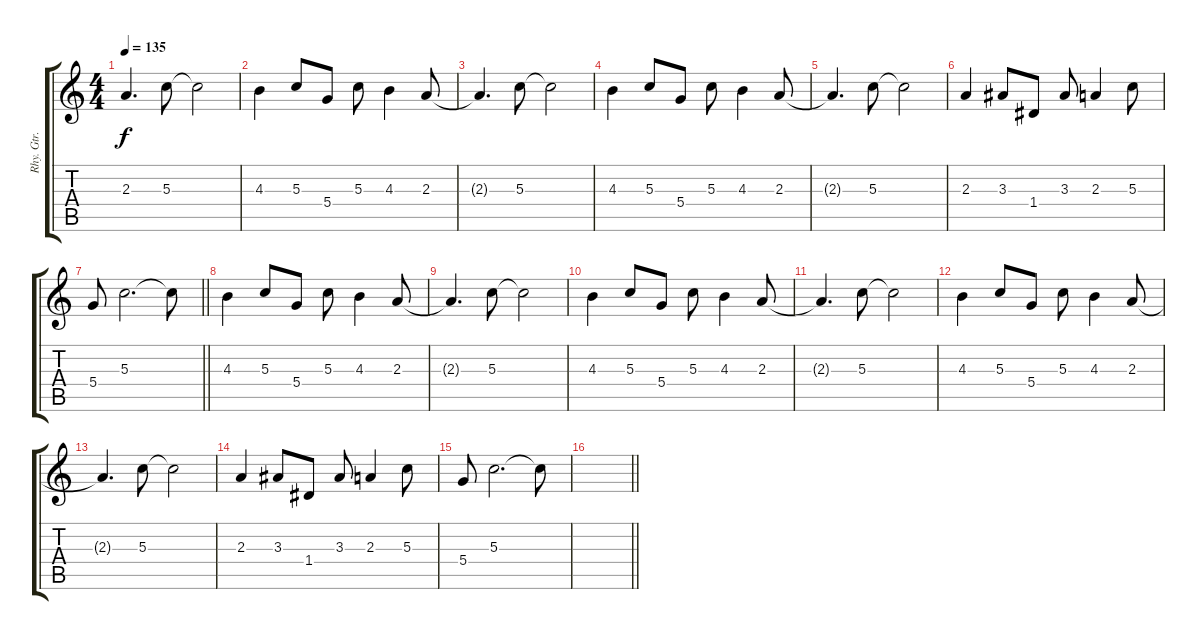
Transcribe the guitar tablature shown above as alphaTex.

\track ("Rhy. Gtr. 3" "Rhy. Gtr. ") {instrument distortionguitar}
\staff {score tabs}
\tuning (E4 B3 G3 D3 A2 D2) {hide}
\ts (4 4)
\tempo 135
\clef g2
\ks c
2.3{t}.4{d dy f} 5.3.8 5.3{t}.2 |
4.3.4 5.3.8 5.4.8 5.3.8 4.3.4 2.3.8 |
2.3{t}.4{d} 5.3.8 5.3{t}.2 |
4.3.4 5.3.8 5.4.8 5.3.8 4.3.4 2.3.8 |
2.3{t}.4{d} 5.3.8 5.3{t}.2 |
2.3.4 3.3.8 1.4.8 3.3.8 2.3.4 5.3.8 |
\barLineRight lightlight
5.4.8 5.3.2{d} 5.3{t}.8 |
\section ("" "")
4.3.4 5.3.8 5.4.8 5.3.8 4.3.4 2.3.8 |
2.3{t}.4{d} 5.3.8 5.3{t}.2 |
4.3.4 5.3.8 5.4.8 5.3.8 4.3.4 2.3.8 |
2.3{t}.4{d} 5.3.8 5.3{t}.2 |
4.3.4 5.3.8 5.4.8 5.3.8 4.3.4 2.3.8 |
2.3{t}.4{d} 5.3.8 5.3{t}.2 |
2.3.4 3.3.8 1.4.8 3.3.8 2.3.4 5.3.8 |
5.4.8 5.3.2{d} 5.3{t}.8 |
\barLineRight lightlight
